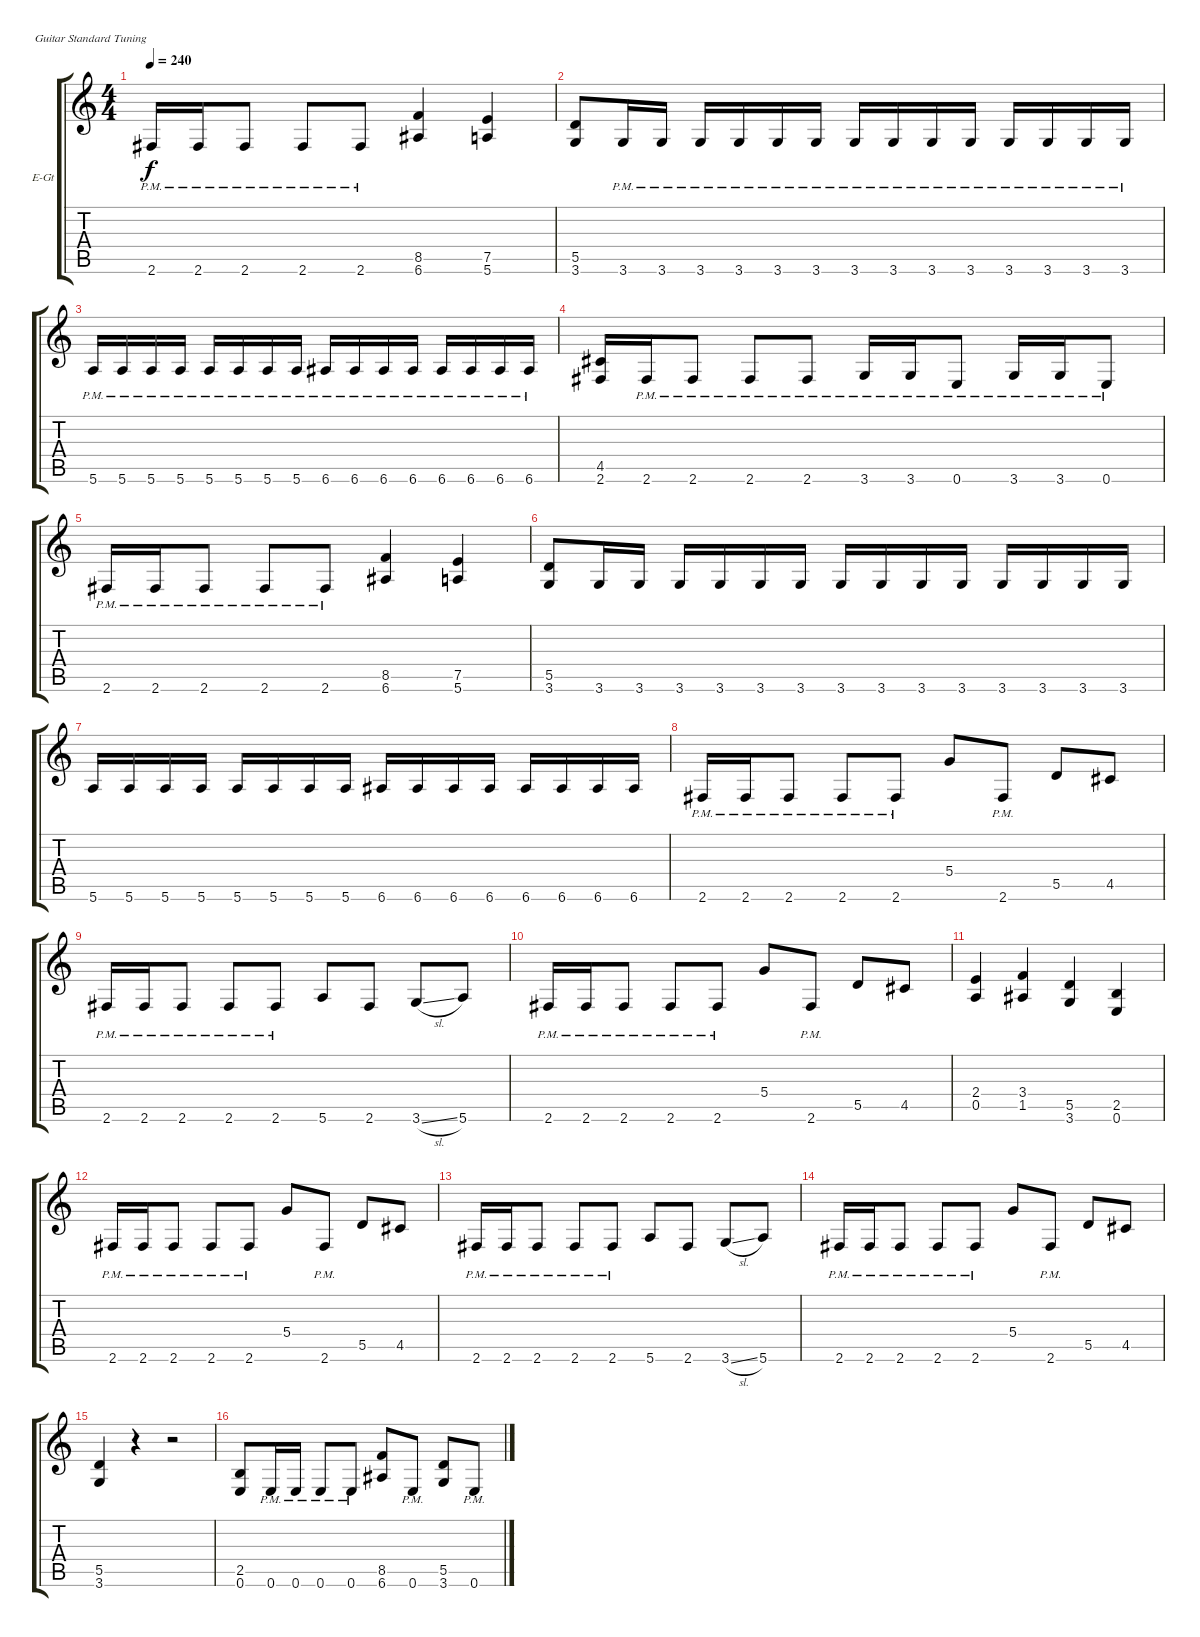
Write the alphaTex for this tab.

\bracketExtendMode groupsimilarinstruments
\firstSystemTrackNameOrientation horizontal
\otherSystemsTrackNameOrientation horizontal
\track ("Äîðîæêà 4" "E-Gt") {instrument distortionguitar}
\staff {score tabs}
\tuning (E4 B3 G3 D3 A2 E2)
\ts (4 4)
\tempo 240
\clef g2
\ks c
2.6{pm}.16{dy f} 2.6{pm}.16 2.6{pm}.8 2.6{pm}.8 2.6{pm}.8 (8.5 6.6).4 (7.5 5.6).4 |
(5.5 3.6).8 3.6{pm}.16 3.6{pm}.16 3.6{pm}.16 3.6{pm}.16 3.6{pm}.16 3.6{pm}.16 3.6{pm}.16 3.6{pm}.16 3.6{pm}.16 3.6{pm}.16 3.6{pm}.16 3.6{pm}.16 3.6{pm}.16 3.6{pm}.16 |
5.6{pm}.16 5.6{pm}.16 5.6{pm}.16 5.6{pm}.16 5.6{pm}.16 5.6{pm}.16 5.6{pm}.16 5.6{pm}.16 6.6{pm}.16 6.6{pm}.16 6.6{pm}.16 6.6{pm}.16 6.6{pm}.16 6.6{pm}.16 6.6{pm}.16 6.6{pm}.16 |
(4.5 2.6).16 2.6{pm}.16 2.6{pm}.8 2.6{pm}.8 2.6{pm}.8 3.6{pm}.16 3.6{pm}.16 0.6{pm}.8 3.6{pm}.16 3.6{pm}.16 0.6{pm}.8 |
2.6{pm}.16 2.6{pm}.16 2.6{pm}.8 2.6{pm}.8 2.6{pm}.8 (8.5 6.6).4 (7.5 5.6).4 |
(5.5 3.6).8 3.6.16 3.6.16 3.6.16 3.6.16 3.6.16 3.6.16 3.6.16 3.6.16 3.6.16 3.6.16 3.6.16 3.6.16 3.6.16 3.6.16 |
5.6.16 5.6.16 5.6.16 5.6.16 5.6.16 5.6.16 5.6.16 5.6.16 6.6.16 6.6.16 6.6.16 6.6.16 6.6.16 6.6.16 6.6.16 6.6.16 |
2.6{pm}.16 2.6{pm}.16 2.6{pm}.8 2.6{pm}.8 2.6{pm}.8 5.4.8 2.6{pm}.8 5.5.8 4.5.8 |
2.6{pm}.16 2.6{pm}.16 2.6{pm}.8 2.6{pm}.8 2.6{pm}.8 5.6.8 2.6.8 3.6{sl}.8 5.6.8 |
2.6{pm}.16 2.6{pm}.16 2.6{pm}.8 2.6{pm}.8 2.6{pm}.8 5.4.8 2.6{pm}.8 5.5.8 4.5.8 |
(2.4 0.5).4 (3.4 1.5).4 (5.5 3.6).4 (2.5 0.6).4 |
2.6{pm}.16 2.6{pm}.16 2.6{pm}.8 2.6{pm}.8 2.6{pm}.8 5.4.8 2.6{pm}.8 5.5.8 4.5.8 |
2.6{pm}.16 2.6{pm}.16 2.6{pm}.8 2.6{pm}.8 2.6{pm}.8 5.6.8 2.6.8 3.6{sl}.8 5.6.8 |
2.6{pm}.16 2.6{pm}.16 2.6{pm}.8 2.6{pm}.8 2.6{pm}.8 5.4.8 2.6{pm}.8 5.5.8 4.5.8 |
(5.5 3.6).4 r.4 r.2 |
(2.5 0.6).8 0.6{pm}.16 0.6{pm}.16 0.6{pm}.8 0.6{pm}.8 (8.5 6.6).8 0.6{pm}.8 (5.5 3.6).8 0.6{pm}.8
